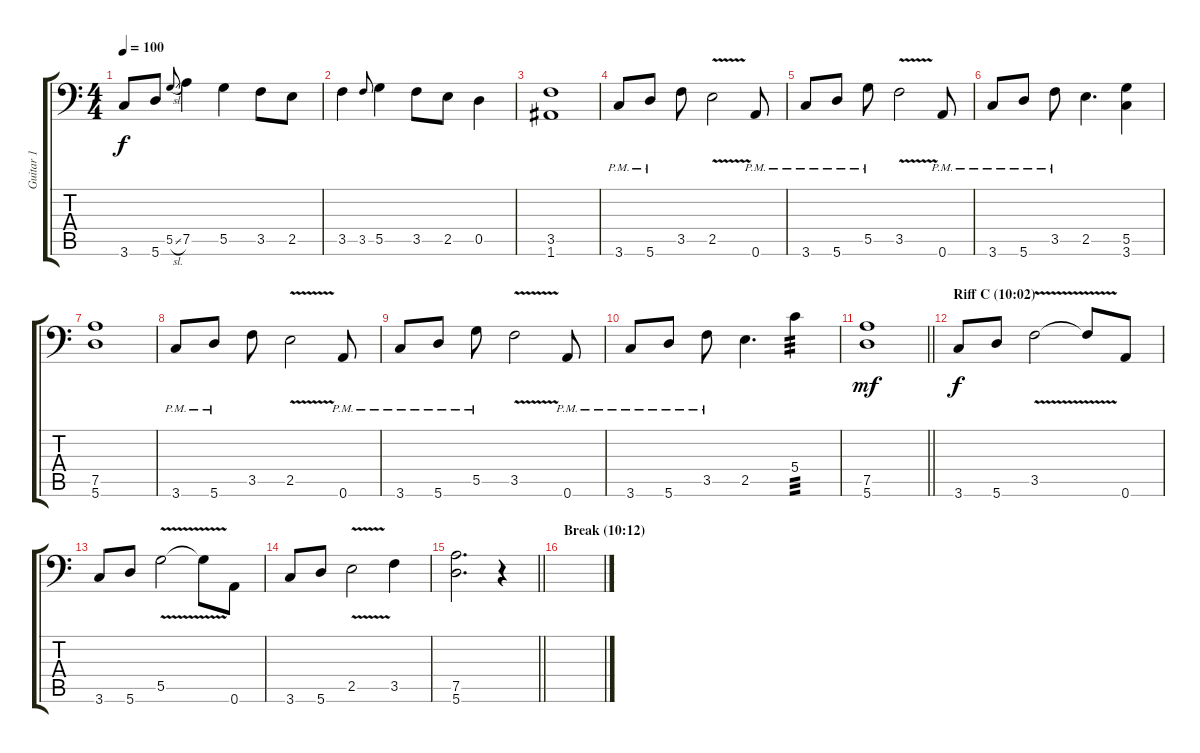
\track ("Guitar 1" "Guitar 1") {instrument distortionguitar}
\staff {score tabs}
\tuning (A3 E3 C3 G2 D2 A1) {hide}
\ts (4 4)
\tempo 100
\clef f4
\ks c
3.6.8{dy f} 5.6.8 5.5{sl}.8{gr onbeat} 7.5.4 5.5.4 3.5.8 2.5.8 |
3.5.4 3.5.8{gr onbeat} 5.5.4 3.5.8 2.5.8 0.5.4 |
(3.5 1.6).1 |
3.6{pm}.8 5.6{pm}.8 3.5.8 2.5{v}.2 0.6{pm}.8 |
3.6{pm}.8 5.6{pm}.8 5.5{pm}.8 3.5{v}.2 0.6{pm}.8 |
3.6{pm}.8 5.6{pm}.8 3.5{pm}.8 2.5.4{d} (5.5 3.6).4 |
(7.5 5.6).1 |
3.6{pm}.8 5.6{pm}.8 3.5.8 2.5{v}.2 0.6{pm}.8 |
3.6{pm}.8 5.6{pm}.8 5.5{pm}.8 3.5{v}.2 0.6{pm}.8 |
3.6{pm}.8 5.6{pm}.8 3.5{pm}.8 2.5.4{d} 5.4.4{tp 3} |
\barLineRight lightlight
(7.5 5.6).1{dy mf} |
\section ("" "Riff C (10:02)")
3.6.8{dy f} 5.6.8 3.5{v}.2 3.5{t}.8 0.6.8 |
3.6.8 5.6.8 5.5{v}.2 5.5{t}.8 0.6.8 |
3.6.8 5.6.8 2.5{v}.2 3.5.4 |
\barLineRight lightlight
(7.5 5.6).2{d volume 3} r.4 |
\section ("" "Break (10:12)")
